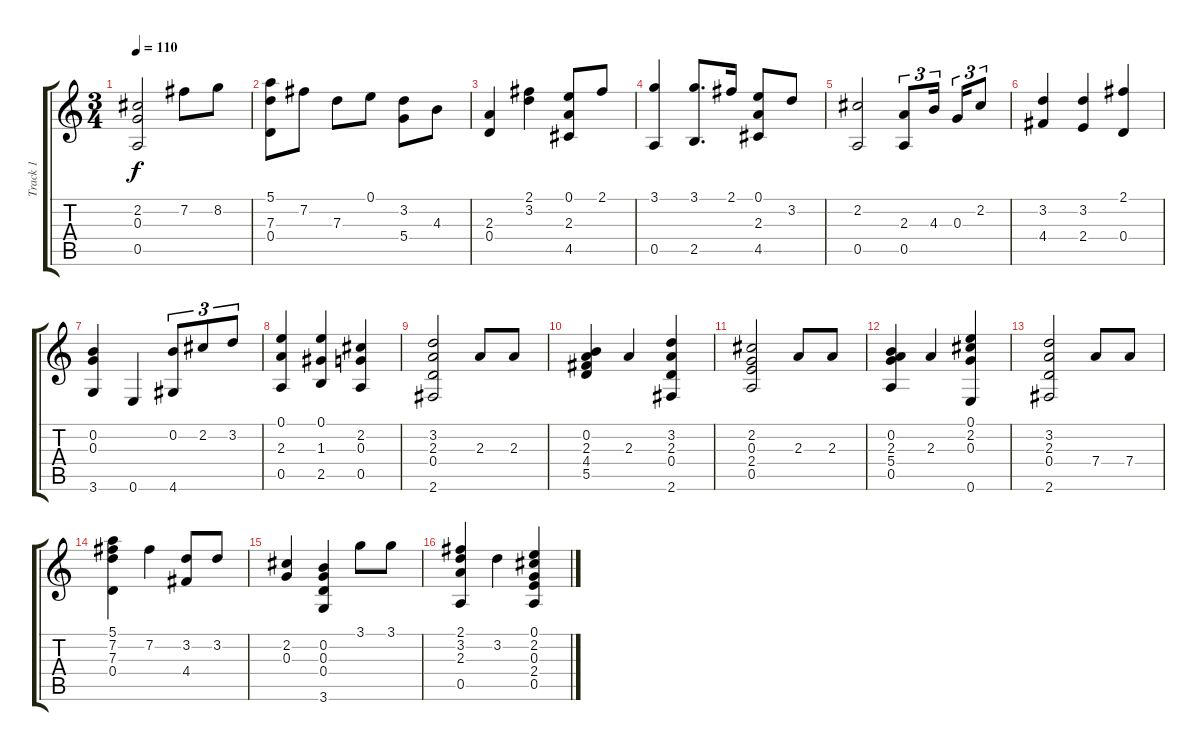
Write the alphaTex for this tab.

\track ("Track 1" "Track 1") {instrument acousticguitarnylon}
\staff {score tabs}
\tuning (E4 B3 G3 D3 A2 E2) {hide}
\ts (3 4)
\tempo 110
\clef g2
\ks c
(2.2 0.3 0.5).2{dy f} 7.2.8 8.2.8 |
(5.1 7.3 0.4).8 7.2.8 7.3.8 0.1.8 (3.2 5.4).8 4.3.8 |
(2.3 0.4).4 (2.1 3.2).4 (0.1 2.3 4.5).8 2.1.8 |
(3.1 0.5).4 (3.1 2.5).8{d} 2.1.16 (0.1 2.3 4.5).8 3.2.8 |
(2.2 0.5).2 (2.3 0.5).8{tu (3 2)} 4.3.16{tu (3 2) beam splitsecondary} 0.3.16{tu (3 2)} 2.2.8{tu (3 2)} |
(3.2 4.4).4 (3.2 2.4).4 (2.1 0.4).4 |
(0.2 0.3 3.6).4 0.6.4 (0.2 4.6).8{tu (3 2)} 2.2.8{tu (3 2)} 3.2.8{tu (3 2)} |
(0.1 2.3 0.5).4 (0.1 1.3 2.5).4 (2.2 0.3 0.5).4 |
(3.2 2.3 0.4 2.6).2 2.3.8 2.3.8 |
(0.2 2.3 4.4 5.5).4 2.3.4 (3.2 2.3 0.4 2.6).4 |
(2.2 0.3 2.4 0.5).2 2.3.8 2.3.8 |
(0.2 2.3 5.4 0.5).4 2.3.4 (0.1 2.2 0.3 0.6).4 |
(3.2 2.3 0.4 2.6).2 7.4.8 7.4.8 |
(5.1 7.2 7.3 0.4).4 7.2.4 (3.2 4.4).8 3.2.8 |
(2.2 0.3).4 (0.2 0.3 0.4 3.6).4 3.1.8 3.1.8 |
(2.1 3.2 2.3 0.5).4 3.2.4 (0.1 2.2 0.3 2.4 0.5).4
